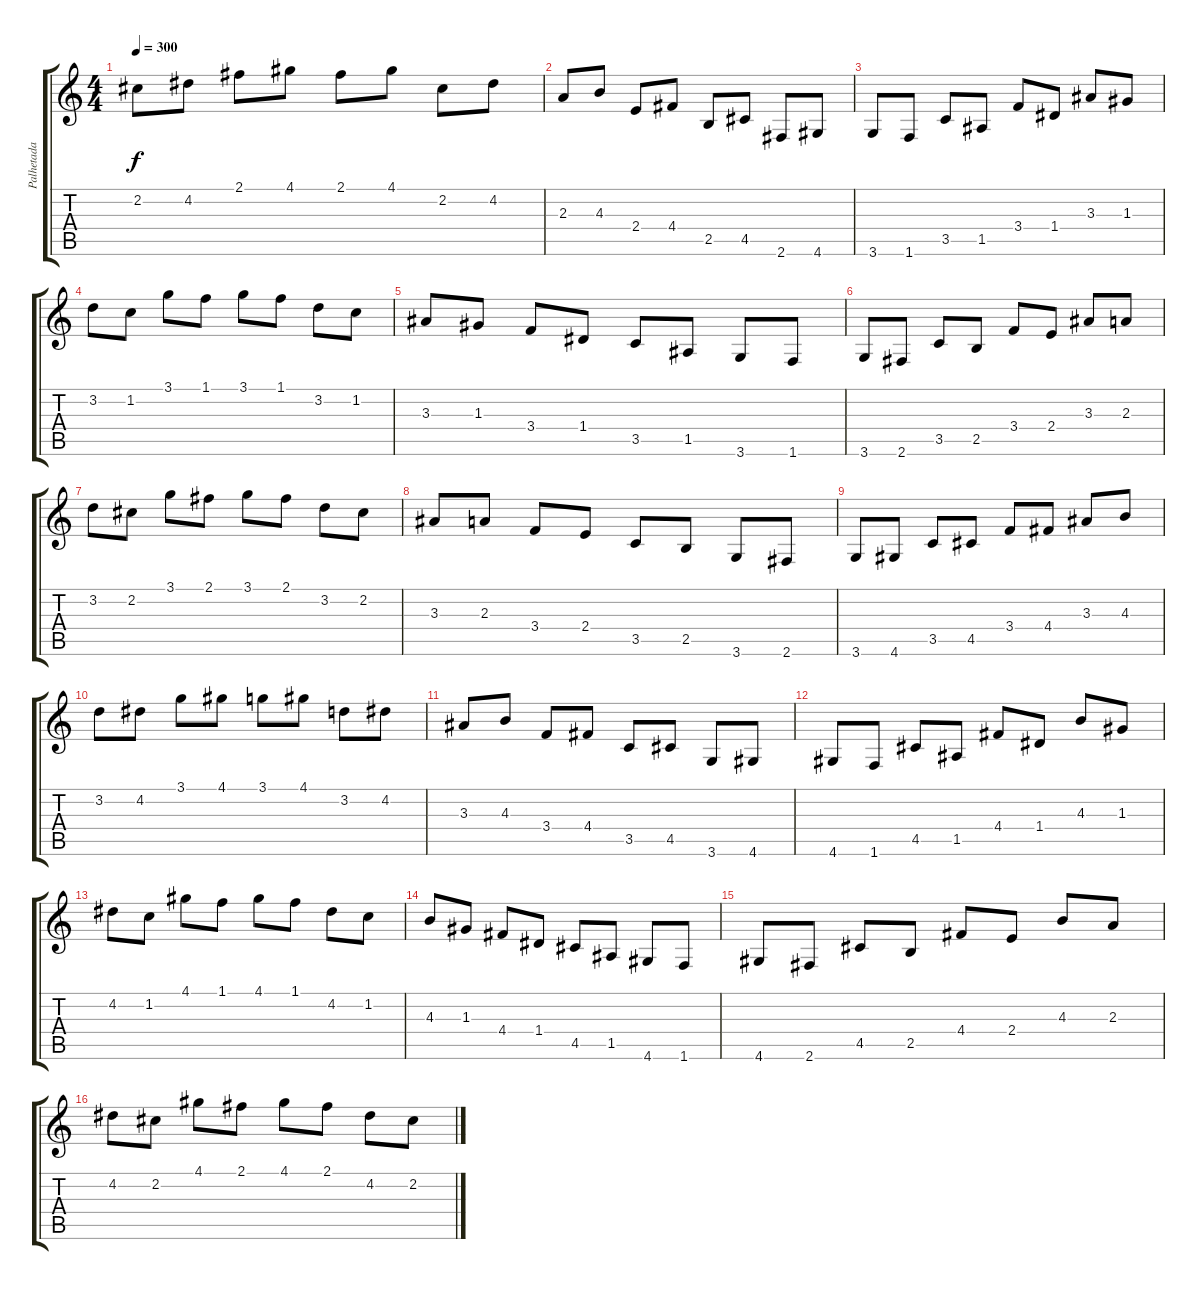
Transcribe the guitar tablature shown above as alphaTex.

\track ("Palhetada - Prontos!" "Palhetada ") {instrument overdrivenguitar}
\staff {score tabs}
\tuning (E4 B3 G3 D3 A2 E2) {hide}
\ts (4 4)
\tempo 300
\clef g2
\ks c
2.2.8{dy f} 4.2.8 2.1.8 4.1.8 2.1.8 4.1.8 2.2.8 4.2.8 |
2.3.8 4.3.8 2.4.8 4.4.8 2.5.8 4.5.8 2.6.8 4.6.8 |
3.6.8 1.6.8 3.5.8 1.5.8 3.4.8 1.4.8 3.3.8 1.3.8 |
3.2.8 1.2.8 3.1.8 1.1.8 3.1.8 1.1.8 3.2.8 1.2.8 |
3.3.8 1.3.8 3.4.8 1.4.8 3.5.8 1.5.8 3.6.8 1.6.8 |
3.6.8 2.6.8 3.5.8 2.5.8 3.4.8 2.4.8 3.3.8 2.3.8 |
3.2.8 2.2.8 3.1.8 2.1.8 3.1.8 2.1.8 3.2.8 2.2.8 |
3.3.8 2.3.8 3.4.8 2.4.8 3.5.8 2.5.8 3.6.8 2.6.8 |
3.6.8 4.6.8 3.5.8 4.5.8 3.4.8 4.4.8 3.3.8 4.3.8 |
3.2.8 4.2.8 3.1.8 4.1.8 3.1.8 4.1.8 3.2.8 4.2.8 |
3.3.8 4.3.8 3.4.8 4.4.8 3.5.8 4.5.8 3.6.8 4.6.8 |
4.6.8 1.6.8 4.5.8 1.5.8 4.4.8 1.4.8 4.3.8 1.3.8 |
4.2.8 1.2.8 4.1.8 1.1.8 4.1.8 1.1.8 4.2.8 1.2.8 |
4.3.8 1.3.8 4.4.8 1.4.8 4.5.8 1.5.8 4.6.8 1.6.8 |
4.6.8 2.6.8 4.5.8 2.5.8 4.4.8 2.4.8 4.3.8 2.3.8 |
4.2.8 2.2.8 4.1.8 2.1.8 4.1.8 2.1.8 4.2.8 2.2.8
